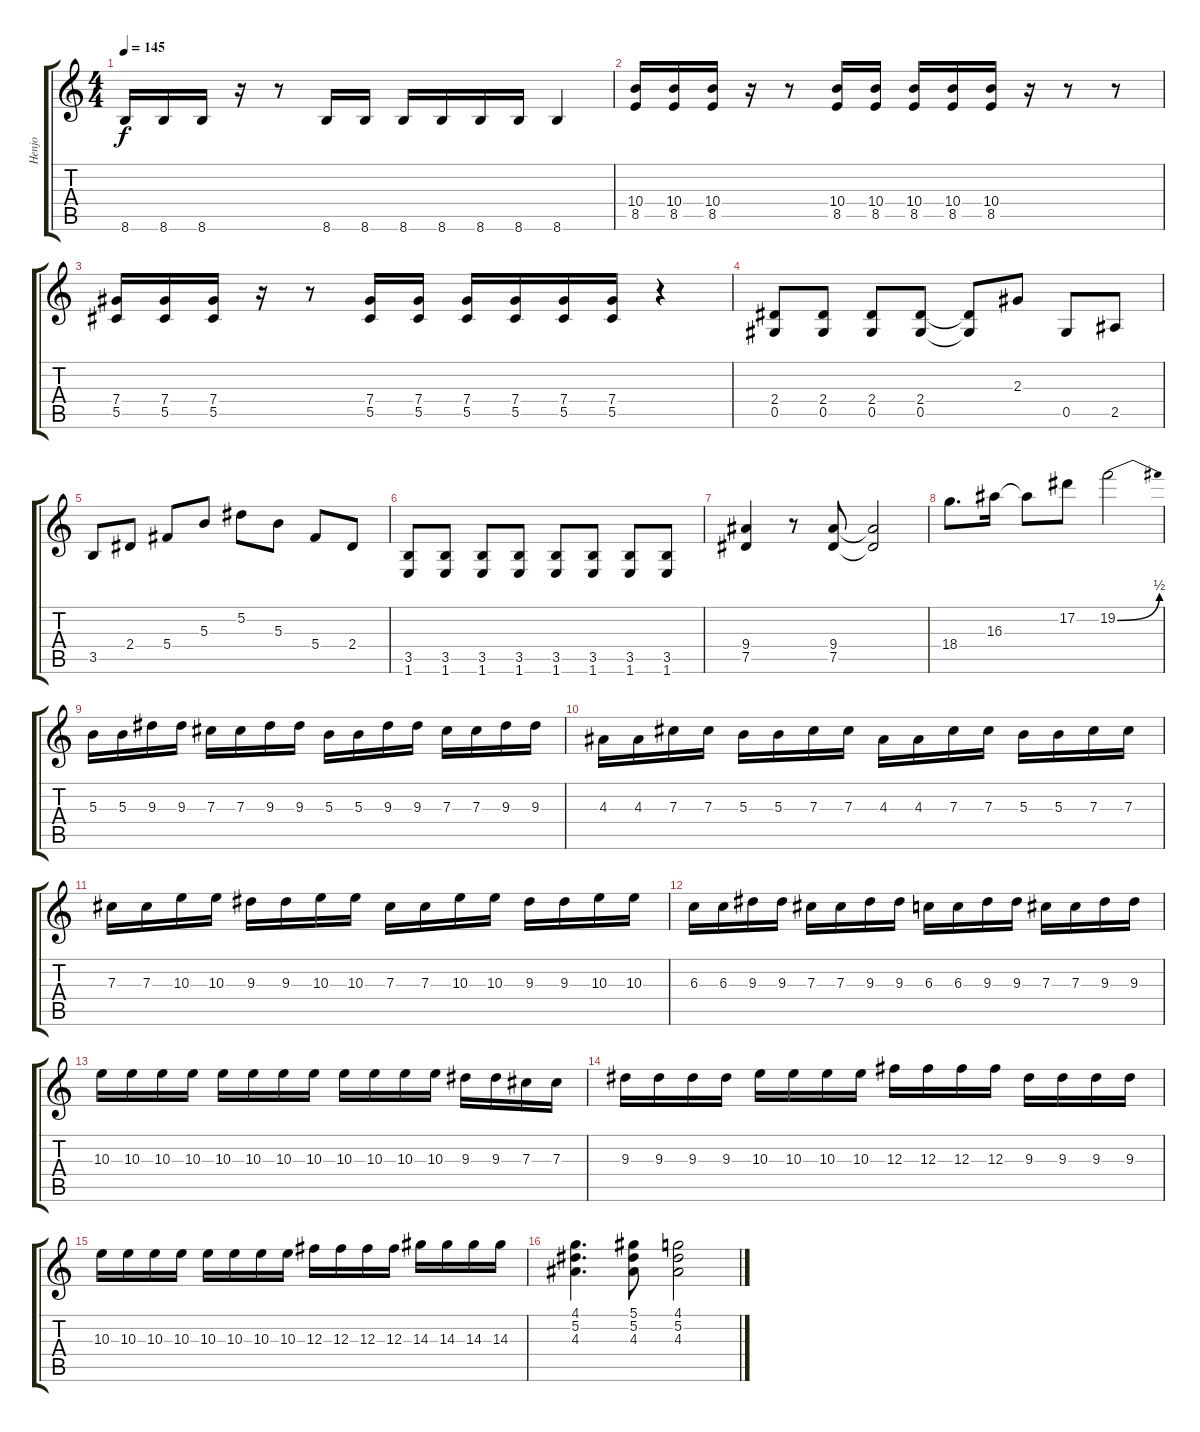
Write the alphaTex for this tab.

\track ("Henjo" "Henjo") {instrument distortionguitar}
\staff {score tabs}
\tuning (Eb4 Bb3 Gb3 Db3 Ab2 Eb2) {hide}
\ts (4 4)
\tempo 145
\clef g2
\ks c
8.6.16{dy f} 8.6.16 8.6.16 r.16 r.8 8.6.16 8.6.16 8.6.16 8.6.16 8.6.16 8.6.16 8.6.4 |
(10.4 8.5).16 (10.4 8.5).16 (10.4 8.5).16 r.16 r.8 (10.4 8.5).16 (10.4 8.5).16 (10.4 8.5).16 (10.4 8.5).16 (10.4 8.5).16 r.16 r.8 r.8 |
(7.4 5.5).16 (7.4 5.5).16 (7.4 5.5).16 r.16 r.8 (7.4 5.5).16 (7.4 5.5).16 (7.4 5.5).16 (7.4 5.5).16 (7.4 5.5).16 (7.4 5.5).16 r.4 |
(2.4 0.5).8 (2.4 0.5).8 (2.4 0.5).8 (2.4 0.5).8 (2.4{t} 0.5{t}).8 2.3.8 0.5.8 2.5.8 |
3.5.8 2.4.8 5.4.8 5.3.8 5.2.8 5.3.8 5.4.8 2.4.8 |
(3.5 1.6).8 (3.5 1.6).8 (3.5 1.6).8 (3.5 1.6).8 (3.5 1.6).8 (3.5 1.6).8 (3.5 1.6).8 (3.5 1.6).8 |
(9.4 7.5).4 r.8 (9.4 7.5).8 (9.4{t} 7.5{t}).2 |
18.4.8{d} 16.3.16 16.3{t}.8 17.2.8 19.2{be (bend 0 0 60 2)}.2 |
5.3.16 5.3.16 9.3.16 9.3.16 7.3.16 7.3.16 9.3.16 9.3.16 5.3.16 5.3.16 9.3.16 9.3.16 7.3.16 7.3.16 9.3.16 9.3.16 |
4.3.16 4.3.16 7.3.16 7.3.16 5.3.16 5.3.16 7.3.16 7.3.16 4.3.16 4.3.16 7.3.16 7.3.16 5.3.16 5.3.16 7.3.16 7.3.16 |
7.3.16 7.3.16 10.3.16 10.3.16 9.3.16 9.3.16 10.3.16 10.3.16 7.3.16 7.3.16 10.3.16 10.3.16 9.3.16 9.3.16 10.3.16 10.3.16 |
6.3.16 6.3.16 9.3.16 9.3.16 7.3.16 7.3.16 9.3.16 9.3.16 6.3.16 6.3.16 9.3.16 9.3.16 7.3.16 7.3.16 9.3.16 9.3.16 |
10.3.16 10.3.16 10.3.16 10.3.16 10.3.16 10.3.16 10.3.16 10.3.16 10.3.16 10.3.16 10.3.16 10.3.16 9.3.16 9.3.16 7.3.16 7.3.16 |
9.3.16 9.3.16 9.3.16 9.3.16 10.3.16 10.3.16 10.3.16 10.3.16 12.3.16 12.3.16 12.3.16 12.3.16 9.3.16 9.3.16 9.3.16 9.3.16 |
10.3.16 10.3.16 10.3.16 10.3.16 10.3.16 10.3.16 10.3.16 10.3.16 12.3.16 12.3.16 12.3.16 12.3.16 14.3.16 14.3.16 14.3.16 14.3.16 |
(4.1 5.2 4.3).4{d} (5.1 5.2 4.3).8 (4.1 5.2 4.3).2
